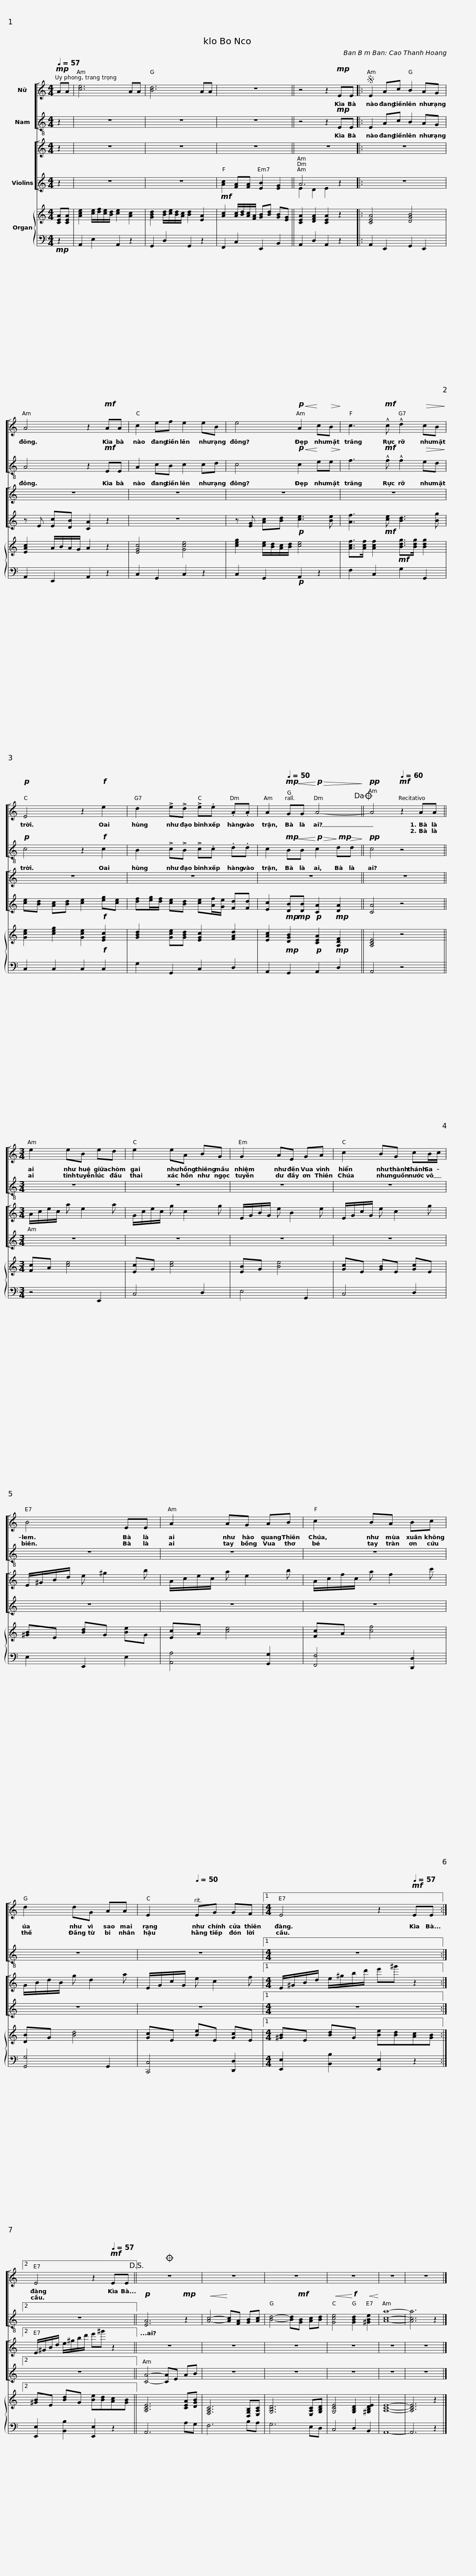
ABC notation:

X:1
%%score [ 1 2 ] [ 3 ( 4 5 ) ] { 6 | 7 }
L:1/8
Q:1/4=57
M:4/4
I:linebreak $
K:C
V:1 treble
V:2 treble-8
V:3 treble
V:4 treble
V:5 treble
V:6 treble
V:7 bass
V:1
!mp! AA | [ce]6 AA | [Bd]6 AA | z8 ||$ z4 z2!mp! EE |: %5
S E2 Ac B2 AG | A4 z2!mf! AA |$ c2 ef e2 eB | e4!p!!<(! A2!<)! c!>(!B!>)! | c3!mf! !^!c !^!d2!>(! cB!>)! |$ %10
!p! E4 z2!f! e2 | d2 !>!e!>!d !>!e.e .A.A | A2[Q:1/4=50]!mp!!<(! GG!<)!!p!!>(! A4-!>)![Q:1/4=45]!dacoda! ||!pp! A4[Q:1/4=60]!mf! z2 AA ||$[M:3/4] e2 eB ed | %15
 e2 eA BG | G2 AE GA |$ c2 BG cB/c/ | B4 EE | A2 AG AB |$ %20
 c2 BA Bc | d2 dG AA | E2[Q:1/4=50] EG GF |1$[M:4/4] E4 z2[Q:1/4=57]!mf! EE :|2 E4 z2[Q:1/4=57]!mf! EE!D.S.! || %25
O z8 |$ z8 | z8 | z8 | z8 | %30
 z8 |] %31
V:2
 z2 | z8 | z8 | z8 ||$ z4 z2!mp! EE |: %5
 E2 Ac B2 AG | A4 z2!mf! EE |$ A2 cB c2 cd | c4!p!!<(! c2!<)! e!>(!e!>)! | f3!mf! !^!f !^!f2!>(! ed!>)! |$ %10
!p! c4 z2!f! c2 | B2 !>!c!>!B !>!c.c .d.d | c2!mp!!<(! BB!<)!!p!!>(! c2!>)!!mp!!>(! dd!>)! ||!pp! c4 z4 ||$[M:3/4] z6 | %15
 z6 | z6 |$ z6 | z6 | z6 |$ %20
 z6 | z6 | z6 |1$[M:4/4] z8 :|2 z8 || %25
!p! [EA]6!mp! z2 |$!<(! [Ac]4-!<)! [Ac][FA] [GB][Ac] | [Bd]4- [Bd]!mf![GB] [Ac][Bd] |!<(! [Gce]4!<)!!f! [GBd]2!<(! [^GBe]2!<)! | [Aca]8- | %30
 [Aca]6 z2 |] %31
V:3
 z2 | z8 | z8 | z8 ||$ z8 |: %5
 z8 | z8 |$ z8 | z8 | z8 |$ %10
 z8 | z8 | z8 || z8 ||$[M:3/4] A/c/e/c/ a e2 a | %15
 G/c/e/c/ g c2 g | E/G/B/G/ e B2 e |$ E/G/c/G/ e c2 g | E/^G/B/d/ e ^g2 b | A/c/e/c/ a e2 b |$ %20
 A/c/f/c/ a f2 c' | G/B/d/B/ g d2 a | E/G/c/G/ e c2 f |1$[M:4/4] E/^G/B/d/ e/^g/b/d'/ e'^g' z2 :|2 E/^G/B/d/ e/^g/b/d'/ e'^g' z2 || %25
 z8 |$ z8 | z8 | z8 | z8 | %30
 z8 |] %31
V:4
 z2 | z8 | z8 |!mf! [Ac]2 [FA][FA] [EB]2 [EG]2 ||$ A6 z2 |: %5
 z8 | z E [Ec][DB] [CA]2 z2 |$ z8 | z [EG] [Ac][Bd]!p! [ce]3 [Be] | [Af]3!mf! [ce] [Bd]3 [Bg] |$ %10
 [ce][Bd] [Ac][Bd] [ce]2!f! [eg][ce] | [df][eg]/[df]/ [ce][Bd] [ce][Af]/[Ge]/ [Fd][Fd] | [Ec]2!mp!!mp! [DB][DB]!p! [CA]2!mp! [DA]2 || [CA]4 z4 ||$[M:3/4] z6 | %15
 z6 | z6 |$ z6 | z6 | z6 |$ %20
 z6 | z6 | z6 |1$[M:4/4] z8 :|2 z8 || %25
 [CA]4- [CA]E AB |$ z8 | z8 | z8 | z8 | %30
 z8 |] %31
V:5
 x2 | x8 | x8 | x8 ||$ E2 D2 E2 x2 |: %5
 x8 | x8 |$ x8 | x8 | x8 |$ %10
 x8 | x8 | x8 || x8 ||$[M:3/4] x6 | %15
 x6 | x6 |$ x6 | x6 | x6 |$ %20
 x6 | x6 | x6 |1$[M:4/4] x8 :|2 x8 || %25
 x8 |$ x8 | x8 | x8 | x8 | %30
 x8 |] %31
V:6
 [CEA][CEA] | [Ace]2 [ce]/[df]/[ce]/[Bd]/ [ce]2 [Ac]2 | [GBd]2 [Bd]/[ce]/[Bd]/[Ac]/ [Bd]2 [EA]2 | [Ac]2 [Ac]/[Bd]/[Ac]/[FA]/ [GB][Bd] [GB][EG] ||$ [CEA]2 [DFA]2 [CEA]2 z2 |: %5
 [CEA]4 [DGB]4 | [EAc]2 A/B/A/G/ A2 z2 |$ [EGc]4 [Gce]4 | [ceg]2 [ce]/[Bd]/[Ac]/[Bd]/ [ce]4 | [Acf]>[Acf] [Acf]2!mf! [Bdg]>[Bdg] [Bdg]2 |$ %10
 [Gce]2 [ceg]2 [Gce]2!f! [EGc]2 | [GBd]2 [Gce][GBd] [EGc]2 [FAd]2 | [EAc]2!mp! [DGB]2!p! [CEA]2!mp! [A,DF]2 || [A,CE]4 z4 ||$[M:3/4] [Fc]A [ce]4 | %15
 [Ec]G [ce]4 | [EB]G [Be]4 |$ [Gc]E [GB]E [Gc]E | [^GB]E [Bd]G [Be]G | [Ec]A [ce]4 |$ %20
 [Fc]A [cf]4 | [DB]G [Bd]4 | [Gc]E [Be]E [Gc]E |1$[M:4/4] [^GB]E [Bd]G [Be][Bd][Ac][GB] :|2 [^GB]E [Bd]G [Be][Bd][Ac][GB] || %25
 [A,CE]6 [CEA][DGB] |$ [F,A,C]6 [D,G,B,][E,A,C] | [G,B,D]6 [E,A,C][G,B,D] | [G,CE]4 [G,B,D]2 [^G,B,DE]2 | [A,CE]8- | %30
 [A,CE]6 z2 |] %31
V:7
!mp! z2 | A,,2 E,2 A,,2 z2 | G,,2 D,2 G,,2 z2 | F,,2 C,2 E,,2 B,,2 ||$ A,,2 D,2 A,,2 z2 |: %5
 A,,2 E,,2 G,,2 E,,2 | A,,2 E,,2 A,,2 z2 |$ C,2 G,,2 C,2 z2 | C,2 G,,2!p! A,,2 z2 | F,2 C,2 G,2 G,,2 |$ %10
 C,2 C,2 C,2 C,2 | G,2 G,,2 C,2 D,2 | A,,2 G,,2 A,,2 D,2 || A,,4 z4 ||$[M:3/4] z4 E,,2 | %15
 C,4 D,2 | E,4 G,,2 |$ C,4 D,2 | E,2 E,,2 E,2 | [A,,A,]4 [G,,G,]2 |$ %20
 [F,,F,]4 [D,,D,]2 | [G,,G,]4 G,,2 | [C,,C,]4 [D,,D,]2 |1$[M:4/4] [E,,E,]2 [B,,B,]2 [E,,E,]2 z2 :|2 [E,,E,]2 [B,,B,]2 [E,,E,]2 z2 || %25
 A,,6 A,G, |$ F,6 B,A, | G,6 E,D, | C,4 D,2 B,,2 | A,,8- | %30
 A,,6 z2 |] %31
